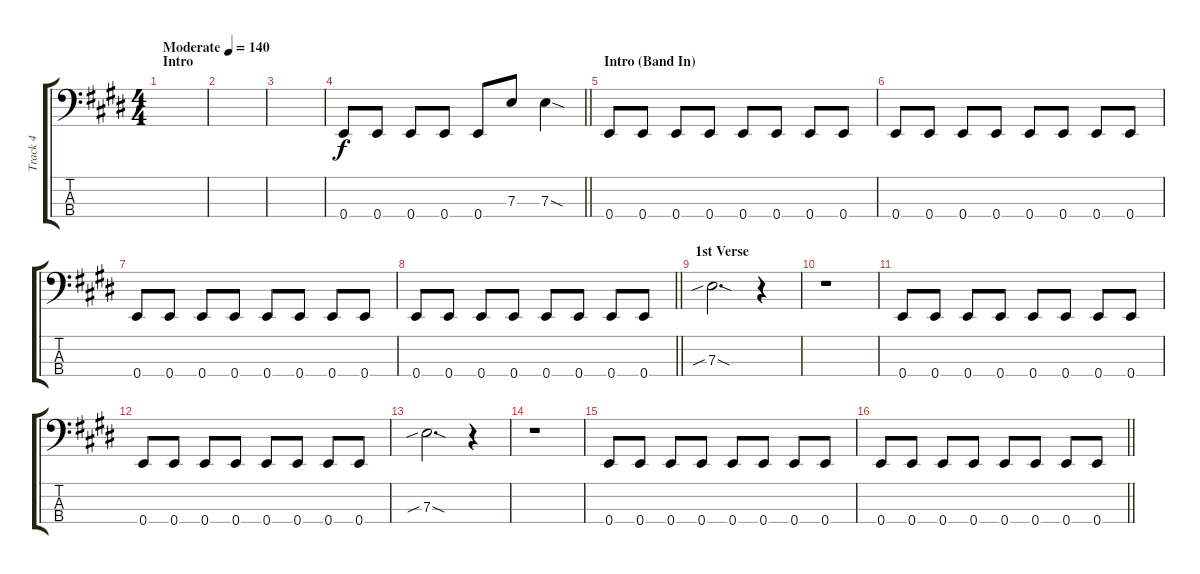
\track ("Track 4" "Track 4") {instrument electricbasspick}
\staff {score tabs}
\tuning (G2 D2 A1 E1) {hide}
\ts (4 4)
\section ("" "Intro")
\tempo (140 "Moderate")
\clef f4
\ks e
|
|
|
\barLineRight lightlight
0.4.8 0.4.8 0.4.8 0.4.8 0.4.8 7.3.8 7.3{sod}.4 |
\section ("" "Intro (Band In)")
0.4.8 0.4.8 0.4.8 0.4.8 0.4.8 0.4.8 0.4.8 0.4.8 |
0.4.8 0.4.8 0.4.8 0.4.8 0.4.8 0.4.8 0.4.8 0.4.8 |
0.4.8 0.4.8 0.4.8 0.4.8 0.4.8 0.4.8 0.4.8 0.4.8 |
\barLineRight lightlight
0.4.8 0.4.8 0.4.8 0.4.8 0.4.8 0.4.8 0.4.8 0.4.8 |
\section ("" "1st Verse")
7.3{sib sod}.2{d} r.4 |
r.1 |
0.4.8 0.4.8 0.4.8 0.4.8 0.4.8 0.4.8 0.4.8 0.4.8 |
0.4.8 0.4.8 0.4.8 0.4.8 0.4.8 0.4.8 0.4.8 0.4.8 |
7.3{sib sod}.2{d} r.4 |
r.1 |
0.4.8 0.4.8 0.4.8 0.4.8 0.4.8 0.4.8 0.4.8 0.4.8 |
\barLineRight lightlight
0.4.8 0.4.8 0.4.8 0.4.8 0.4.8 0.4.8 0.4.8 0.4.8
